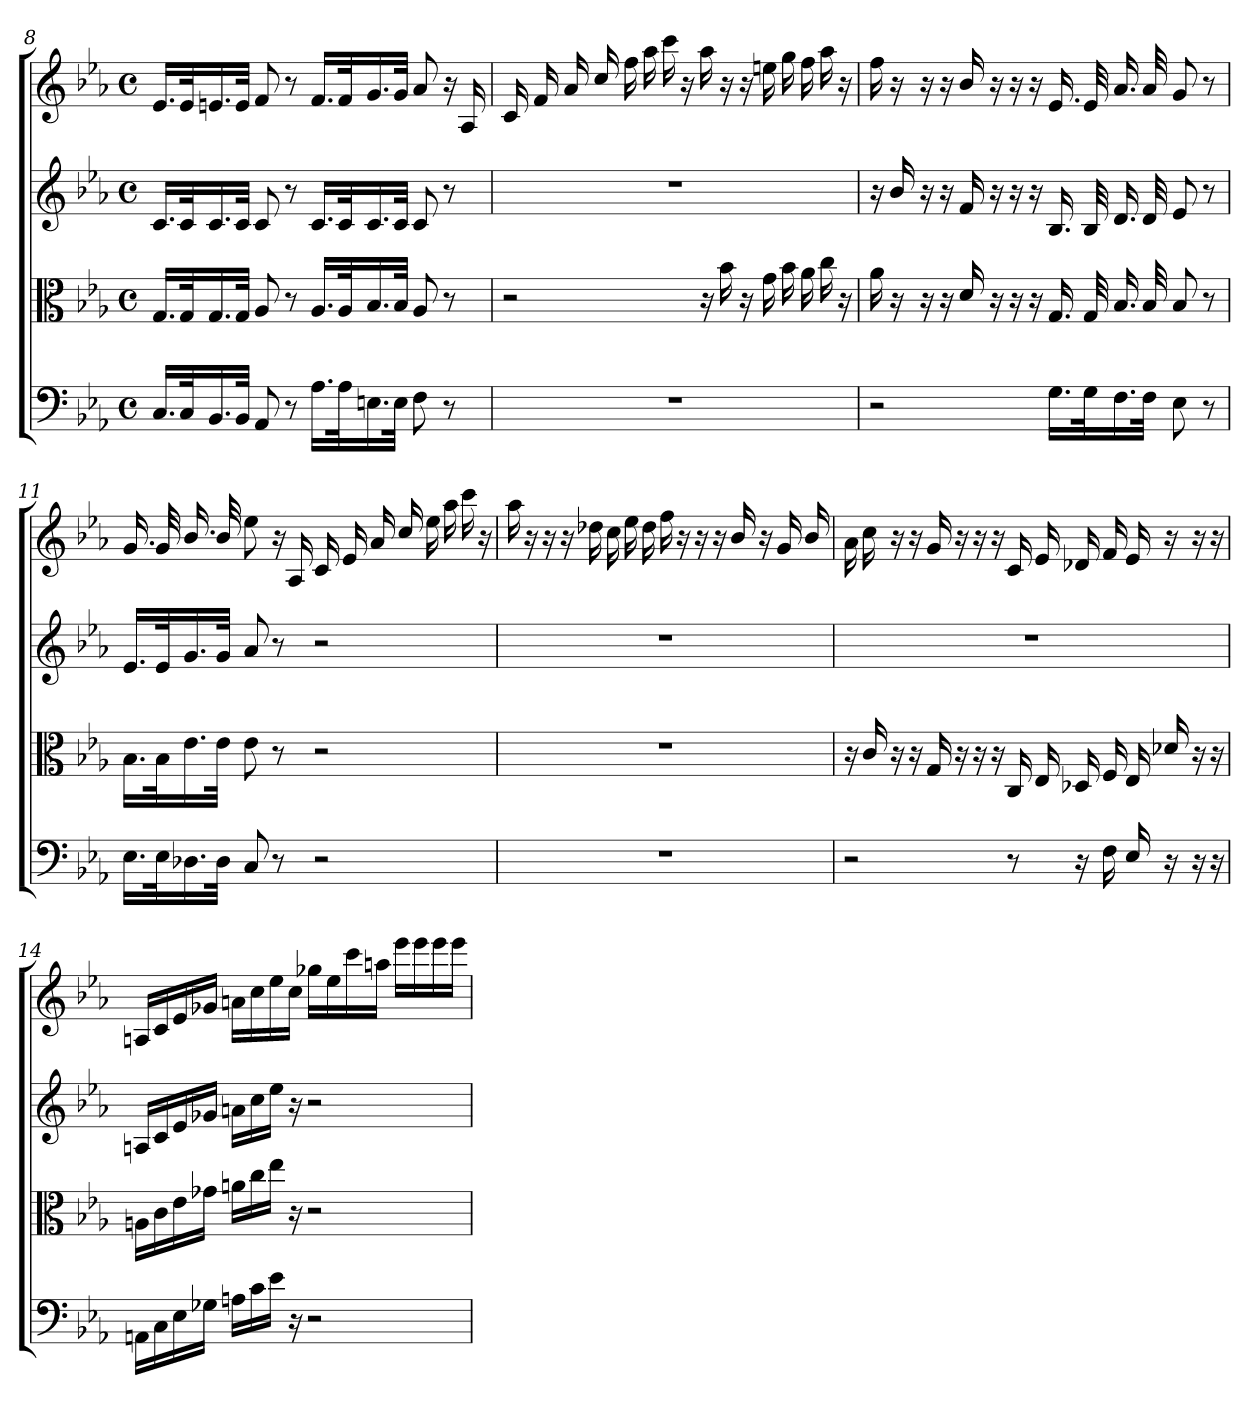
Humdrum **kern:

**kern	**kern	**kern	**kern
*part4	*part3	*part2	*part1
*staff4	*staff3	*staff2	*staff1
*clefF4	*clefC3	*clefG2	*clefG2
*k[b-e-a-]	*k[b-e-a-]	*k[b-e-a-]	*k[b-e-a-]
*c:	*c:	*c:	*c:
*M4/4	*M4/4	*M4/4	*M4/4
*met(c)	*met(c)	*met(c)	*met(c)
=8	=8	=8	=8
16.C/LL	16.G/LL	16.c/LL	16.e-/LL
32C/K	32G/K	32c/K	32e-/K
16.BB-/	16.G/	16.c/	16.en/
32BB-/JJk	32G/JJk	32c/JJk	32e/JJk
8AA-/	8A-/	8c/	8f/
8r	8r	8r	8r
16.A-\LL	16.A-/LL	16.c/LL	16.f/LL
32A-\K	32A-/K	32c/K	32f/K
16.En\	16.B-/	16.c/	16.g/
32E\JJk	32B-/JJk	32c/JJk	32g/JJk
8F\	8A-/	8c/	8a-/
8r	8r	8r	16r
.	.	.	16A-/
=9	=9	=9	=9
1r	2r	1r	16c/
.	.	.	16f/
.	.	.	16a-/
.	.	.	16cc/
.	.	.	16ff\
.	.	.	16aa-\
.	.	.	16ccc\
.	.	.	16r
.	16r	.	16aa-\
.	16b-\	.	16r
.	16r	.	16r
.	16g\	.	16een\
.	16b-\	.	16gg\
.	16a-\	.	16ff\
.	16cc\	.	16aa-\
.	16r	.	16r
=10	=10	=10	=10
2r	16a-\	16r	16ff\
.	16r	16b-/	16r
.	16r	16r	16r
.	16r	16r	16r
.	16d/	16f/	16b-/
.	16r	16r	16r
.	16r	16r	16r
.	16r	16r	16r
16.G\LL	16.G/	16.B-/	16.e-/
32G\K	32G/	32B-/	32e-/
16.F\	16.B-/	16.d/	16.a-/
32F\JJk	32B-/	32d/	32a-/
8E-\	8B-/	8e-/	8g/
8r	8r	8r	8r
=11	=11	=11	=11
16.E-\LL	16.B-\LL	16.e-/LL	16.g/
32E-\K	32B-\K	32e-/K	32g/
16.D-X\	16.e-\	16.g/	16.b-/
32D-\JJk	32e-\JJk	32g/JJk	32b-/
8C/	8e-\	8a-/	8ee-\
8r	8r	8r	16r
.	.	.	16A-/
2r	2r	2r	16c/
.	.	.	16e-/
.	.	.	16a-/
.	.	.	16cc/
.	.	.	16ee-\
.	.	.	16aa-\
.	.	.	16ccc\
.	.	.	16r
=12	=12	=12	=12
1r	1r	1r	16aa-\
.	.	.	16r
.	.	.	16r
.	.	.	16r
.	.	.	16dd-X\
.	.	.	16cc\
.	.	.	16ee-\
.	.	.	16dd-\
.	.	.	16ff\
.	.	.	16r
.	.	.	16r
.	.	.	16r
.	.	.	16b-/
.	.	.	16r
.	.	.	16g/
.	.	.	16b-/
=13	=13	=13	=13
2r	16r	1r	16a-\
.	16c/	.	16cc\
.	16r	.	16r
.	16r	.	16r
.	16G/	.	16g/
.	16r	.	16r
.	16r	.	16r
.	16r	.	16r
8r	16C/	.	16c/
.	16E-/	.	16e-/
16r	16D-X/	.	16d-X/
16F\	16F/	.	16f/
16E-/	16E-/	.	16e-/
16r	16d-X/	.	16r
16r	16r	.	16r
16r	16r	.	16r
=14	=14	=14	=14
16AAn\LL	16An\LL	16An/LL	16An/LL
16C\	16c\	16c/	16c/
16E-\	16e-\	16e-/	16e-/
16G-X\JJ	16g-X\JJ	16g-X/JJ	16g-X/JJ
16An\LL	16an\LL	16an\LL	16an\LL
16c\	16cc\	16cc\	16cc\
16e-\JJ	16ee-\JJ	16ee-\JJ	16ee-\
16r	16r	16r	16cc\JJ
2r	2r	2r	16gg-X\LL
.	.	.	16ee-\
.	.	.	16ccc\
.	.	.	16aan\JJ
.	.	.	16eee-\LL
.	.	.	16eee-\
.	.	.	16eee-\
.	.	.	16eee-\JJ
=	=	=	=
*-	*-	*-	*-
